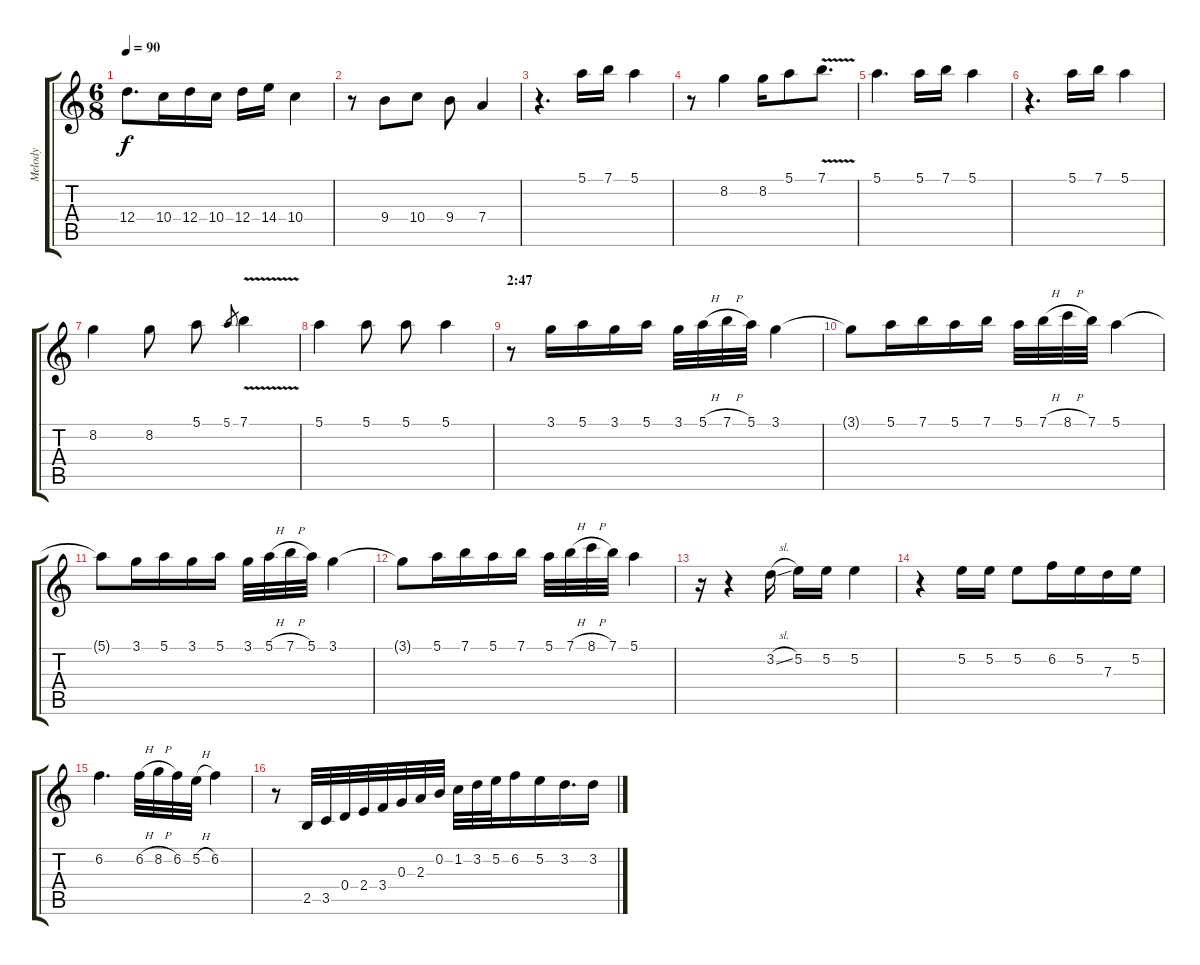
\track ("Melody" "Melody") {instrument acousticguitarnylon}
\staff {score tabs}
\tuning (E4 B3 G3 D3 A2 E2) {hide}
\ts (6 8)
\tempo 90
\clef g2
\ks c
12.4.8{d dy f} 10.4.16 12.4.16 10.4.16 12.4.16 14.4.16 10.4.4 |
r.8 9.4.8 10.4.8 9.4.8 7.4.4 |
r.4{d} 5.1.16 7.1.16 5.1.4 |
r.8 8.2.4 8.2.16 5.1.8 7.1{v}.8{d} |
5.1.4{d} 5.1.16 7.1.16 5.1.4 |
r.4{d} 5.1.16 7.1.16 5.1.4 |
8.2.4 8.2.8 5.1.8 5.1.8{gr} 7.1{v}.4 |
5.1.4 5.1.8 5.1.8 5.1.4 |
\section ("" "2:47")
r.8 3.1.16 5.1.16 3.1.16 5.1.16 3.1.32 5.1{h}.32 7.1{h}.32 5.1.32 3.1.4 |
3.1{t}.8 5.1.16 7.1.16 5.1.16 7.1.16 5.1.32 7.1{h}.32 8.1{h}.32 7.1.32 5.1.4 |
5.1{t}.8 3.1.16 5.1.16 3.1.16 5.1.16 3.1.32 5.1{h}.32 7.1{h}.32 5.1.32 3.1.4 |
3.1{t}.8 5.1.16 7.1.16 5.1.16 7.1.16 5.1.32 7.1{h}.32 8.1{h}.32 7.1.32 5.1.4 |
r.16 r.4 3.2{sl}.16 5.2.16 5.2.16 5.2.4 |
r.4 5.2.16 5.2.16 5.2.8 6.2.16 5.2.16 7.3.16 5.2.16 |
6.2.4{d} 6.2{h}.32 8.2{h}.32 6.2.32 5.2{h}.32 6.2.4 |
r.8 2.5.32 3.5.32 0.4.32 2.4.32 3.4.32 0.3.32 2.3.32 0.2.32 1.2.32 3.2.32 5.2.32 6.2.16 5.2.16 3.2.16{d} 3.2.16
